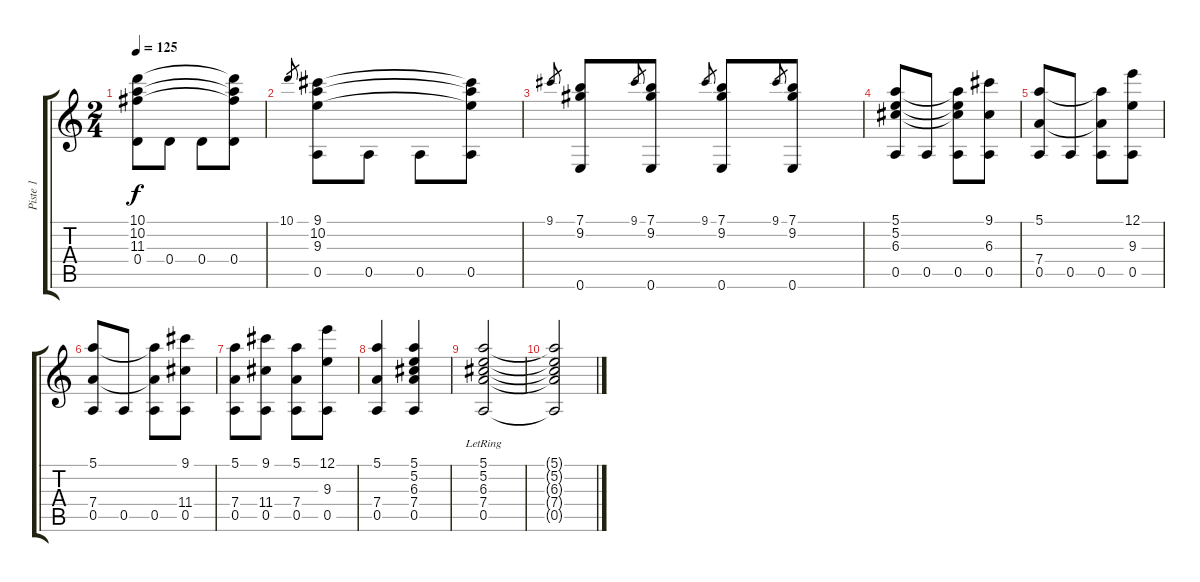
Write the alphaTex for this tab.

\track ("Piste 1" "Piste 1") {instrument acousticguitarnylon}
\staff {score tabs}
\tuning (E4 B3 G3 D3 A2 E2) {hide}
\ts (2 4)
\tempo 125
\clef g2
\ks c
(10.1 10.2 11.3 0.4).8{dy f} 0.4.8 0.4.8 (10.1{t} 10.2{t} 11.3{t} 0.4).8 |
10.1.8{gr} (9.1 10.2 9.3 0.5).8 0.5.8 0.5.8 (9.1{t} 10.2{t} 9.3{t} 0.5).8 |
9.1.8{gr} (7.1 9.2 0.6).8 9.1.8{gr} (7.1 9.2 0.6).8 9.1.8{gr} (7.1 9.2 0.6).8 9.1.8{gr} (7.1 9.2 0.6).8 |
(5.1 5.2 6.3 0.5).8 0.5.8 (5.1{t} 5.2{t} 6.3{t} 0.5).8 (9.1 6.3 0.5).8 |
(5.1 7.4 0.5).8 0.5.8 (5.1{t} 7.4{t} 0.5).8 (12.1 9.3 0.5).8 |
(5.1 7.4 0.5).8 0.5.8 (5.1{t} 7.4{t} 0.5).8 (9.1 11.4 0.5).8 |
(5.1 7.4 0.5).8 (9.1 11.4 0.5).8 (5.1 7.4 0.5).8 (12.1 9.3 0.5).8 |
(5.1 7.4 0.5).4 (5.1 5.2 6.3 7.4 0.5).4 |
(5.1{lr} 5.2{lr} 6.3{lr} 7.4{lr} 0.5{lr}).2 |
(5.1{t} 5.2{t} 6.3{t} 7.4{t} 0.5{t}).2
